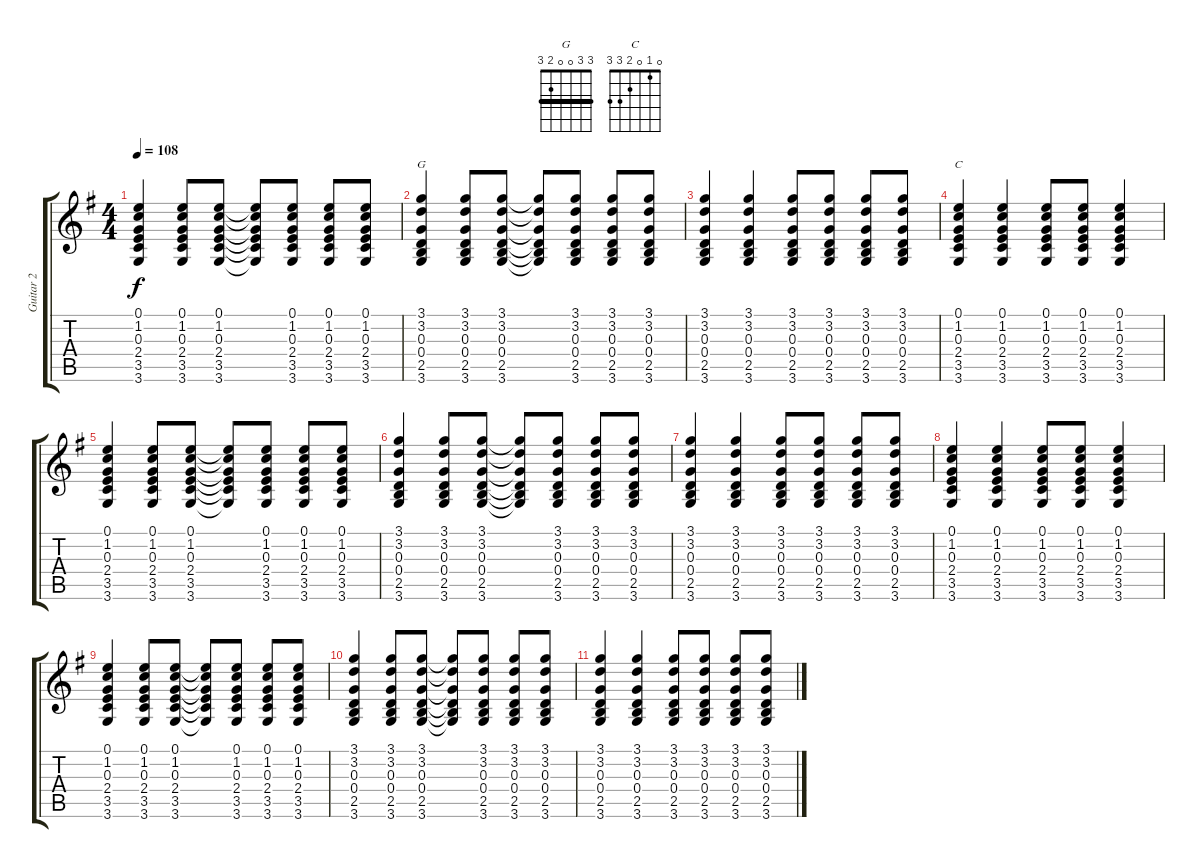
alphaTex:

\track ("Guitar 2" "Guitar 2") {instrument acousticguitarsteel}
\staff {score tabs}
\tuning (E4 B3 G3 D3 A2 E2) {hide}
\chord ("G" 3 3 0 0 2 3) {barre 3}
\chord ("C" 0 1 0 2 3 3)
\ts (4 4)
\tempo 108
\clef g2
\ks g
(0.1 1.2 0.3 2.4 3.5 3.6).4{dy f} (0.1 1.2 0.3 2.4 3.5 3.6).8 (0.1 1.2 0.3 2.4 3.5 3.6).8 (0.1{t} 1.2{t} 0.3{t} 2.4{t} 3.5{t} 3.6{t}).8 (0.1 1.2 0.3 2.4 3.5 3.6).8 (0.1 1.2 0.3 2.4 3.5 3.6).8 (0.1 1.2 0.3 2.4 3.5 3.6).8 |
(3.1 3.2 0.3 0.4 2.5 3.6).4{ch "G"} (3.1 3.2 0.3 0.4 2.5 3.6).8 (3.1 3.2 0.3 0.4 2.5 3.6).8 (3.1{t} 3.2{t} 0.3{t} 0.4{t} 2.5{t} 3.6{t}).8 (3.1 3.2 0.3 0.4 2.5 3.6).8 (3.1 3.2 0.3 0.4 2.5 3.6).8 (3.1 3.2 0.3 0.4 2.5 3.6).8 |
(3.1 3.2 0.3 0.4 2.5 3.6).4 (3.1 3.2 0.3 0.4 2.5 3.6).4 (3.1 3.2 0.3 0.4 2.5 3.6).8 (3.1 3.2 0.3 0.4 2.5 3.6).8 (3.1 3.2 0.3 0.4 2.5 3.6).8 (3.1 3.2 0.3 0.4 2.5 3.6).8 |
(0.1 1.2 0.3 2.4 3.5 3.6).4{ch "C"} (0.1 1.2 0.3 2.4 3.5 3.6).4 (0.1 1.2 0.3 2.4 3.5 3.6).8 (0.1 1.2 0.3 2.4 3.5 3.6).8 (0.1 1.2 0.3 2.4 3.5 3.6).4 |
(0.1 1.2 0.3 2.4 3.5 3.6).4 (0.1 1.2 0.3 2.4 3.5 3.6).8 (0.1 1.2 0.3 2.4 3.5 3.6).8 (0.1{t} 1.2{t} 0.3{t} 2.4{t} 3.5{t} 3.6{t}).8 (0.1 1.2 0.3 2.4 3.5 3.6).8 (0.1 1.2 0.3 2.4 3.5 3.6).8 (0.1 1.2 0.3 2.4 3.5 3.6).8 |
(3.1 3.2 0.3 0.4 2.5 3.6).4 (3.1 3.2 0.3 0.4 2.5 3.6).8 (3.1 3.2 0.3 0.4 2.5 3.6).8 (3.1{t} 3.2{t} 0.3{t} 0.4{t} 2.5{t} 3.6{t}).8 (3.1 3.2 0.3 0.4 2.5 3.6).8 (3.1 3.2 0.3 0.4 2.5 3.6).8 (3.1 3.2 0.3 0.4 2.5 3.6).8 |
(3.1 3.2 0.3 0.4 2.5 3.6).4 (3.1 3.2 0.3 0.4 2.5 3.6).4 (3.1 3.2 0.3 0.4 2.5 3.6).8 (3.1 3.2 0.3 0.4 2.5 3.6).8 (3.1 3.2 0.3 0.4 2.5 3.6).8 (3.1 3.2 0.3 0.4 2.5 3.6).8 |
(0.1 1.2 0.3 2.4 3.5 3.6).4 (0.1 1.2 0.3 2.4 3.5 3.6).4 (0.1 1.2 0.3 2.4 3.5 3.6).8 (0.1 1.2 0.3 2.4 3.5 3.6).8 (0.1 1.2 0.3 2.4 3.5 3.6).4 |
(0.1 1.2 0.3 2.4 3.5 3.6).4 (0.1 1.2 0.3 2.4 3.5 3.6).8 (0.1 1.2 0.3 2.4 3.5 3.6).8 (0.1{t} 1.2{t} 0.3{t} 2.4{t} 3.5{t} 3.6{t}).8 (0.1 1.2 0.3 2.4 3.5 3.6).8 (0.1 1.2 0.3 2.4 3.5 3.6).8 (0.1 1.2 0.3 2.4 3.5 3.6).8 |
(3.1 3.2 0.3 0.4 2.5 3.6).4 (3.1 3.2 0.3 0.4 2.5 3.6).8 (3.1 3.2 0.3 0.4 2.5 3.6).8 (3.1{t} 3.2{t} 0.3{t} 0.4{t} 2.5{t} 3.6{t}).8 (3.1 3.2 0.3 0.4 2.5 3.6).8 (3.1 3.2 0.3 0.4 2.5 3.6).8 (3.1 3.2 0.3 0.4 2.5 3.6).8 |
(3.1 3.2 0.3 0.4 2.5 3.6).4 (3.1 3.2 0.3 0.4 2.5 3.6).4 (3.1 3.2 0.3 0.4 2.5 3.6).8 (3.1 3.2 0.3 0.4 2.5 3.6).8 (3.1 3.2 0.3 0.4 2.5 3.6).8 (3.1 3.2 0.3 0.4 2.5 3.6).8
